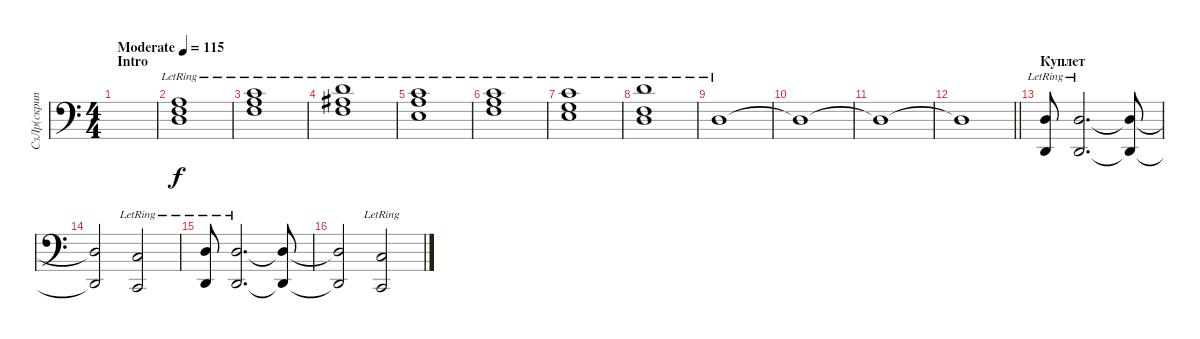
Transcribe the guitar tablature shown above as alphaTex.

\track ("СзЛр(скрип)" "СзЛр(скрип") {instrument stringensemble1}
\staff {score}
\tuning (C3 C2 C1 C0) {hide}
\ts (4 4)
\section ("" "Intro")
\tempo (115 "Moderate")
\clef f4
\ks c
|
(9.1{lr} 17.2{lr} 26.3{lr}).1 |
(12.1{lr} 21.2{lr} 29.3{lr}).1 |
(14.1{lr} 22.2{lr} 29.3{lr}).1 |
(12.1{lr} 21.2{lr} 28.3{lr}).1 |
(12.1{lr} 21.2{lr} 29.3{lr}).1 |
(12.1{lr} 19.2{lr} 28.3{lr}).1 |
(14.1{lr} 14.2{lr} 29.3{lr}).1 |
2.1{lr}.1 |
2.1{t}.1 |
2.1{t}.1 |
\barLineRight lightlight
2.1{t}.1 |
\section ("" "Куплет")
(2.1{lr} 2.2{lr}).8{volume 10} (2.1{lr} 2.2{lr}).2{d} (2.1{t} 2.2{t}).8 |
(2.1{t} 2.2{t}).2 (0.1{lr} 0.2{lr}).2 |
(2.1{lr} 2.2{lr}).8 (2.1{lr} 2.2{lr}).2{d} (2.1{t} 2.2{t}).8 |
(2.1{t} 2.2{t}).2 (0.1{lr} 0.2{lr}).2
